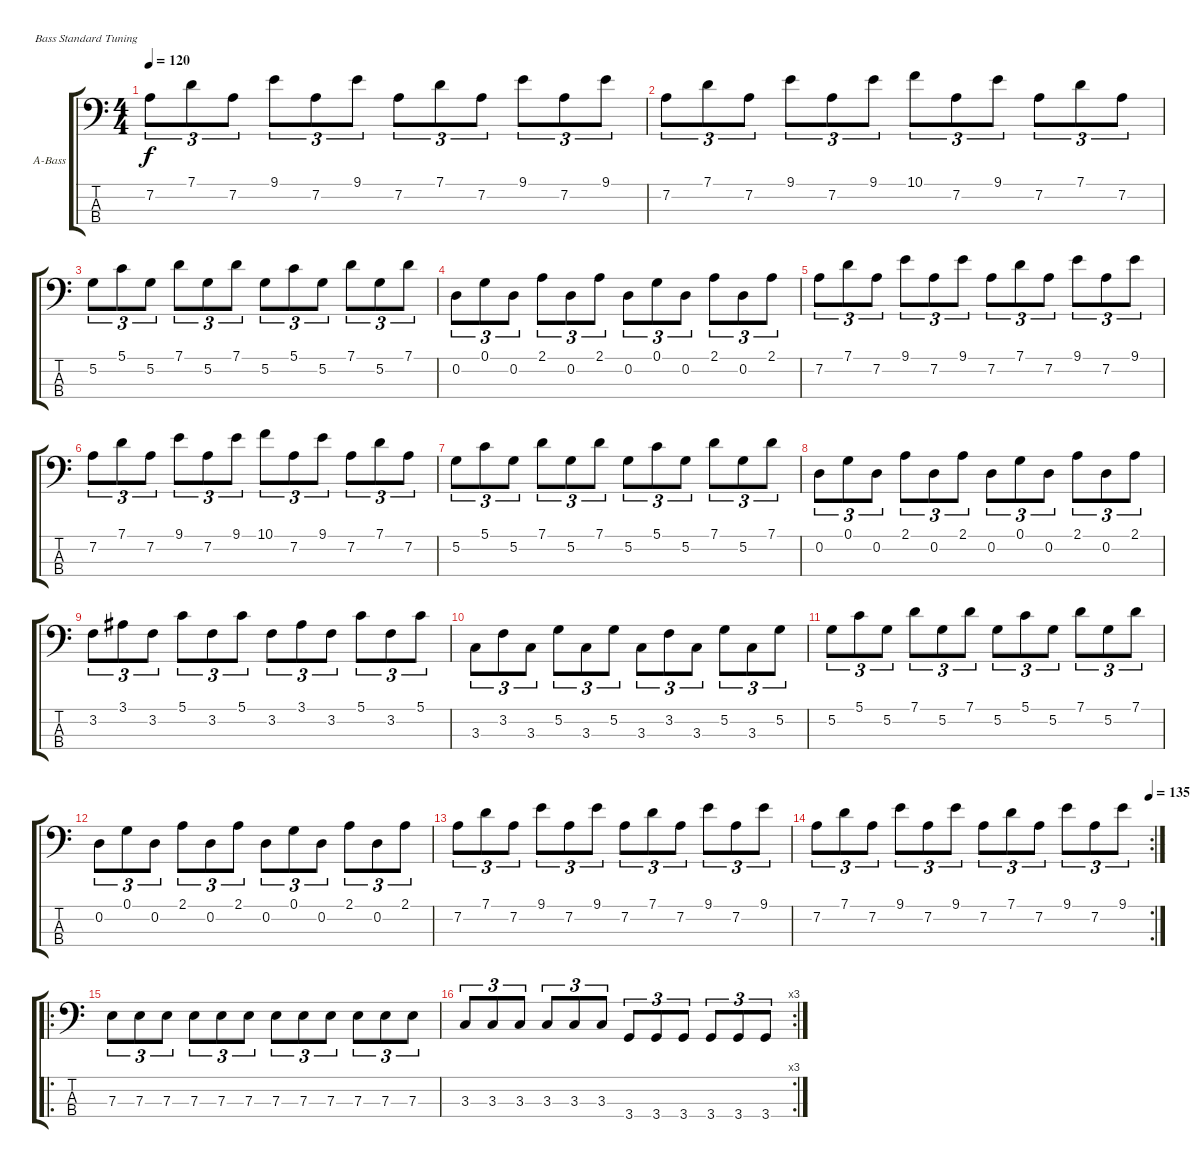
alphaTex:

\bracketExtendMode groupsimilarinstruments
\firstSystemTrackNameOrientation horizontal
\otherSystemsTrackNameOrientation horizontal
\track ("Acoustic Bass" "A-Bass") {instrument acousticbass}
\staff {score tabs}
\tuning (G2 D2 A1 E1)
\ts (4 4)
\tempo 120
\clef f4
\scale
0.312821
\ks c
7.2.8{tu (3 2) dy f} 7.1.8{tu (3 2)} 7.2.8{tu (3 2)} 9.1.8{tu (3 2)} 7.2.8{tu (3 2)} 9.1.8{tu (3 2)} 7.2.8{tu (3 2)} 7.1.8{tu (3 2)} 7.2.8{tu (3 2)} 9.1.8{tu (3 2)} 7.2.8{tu (3 2)} 9.1.8{tu (3 2)} |
\scale
0.333333 7.2.8{tu (3 2)} 7.1.8{tu (3 2)} 7.2.8{tu (3 2)} 9.1.8{tu (3 2)} 7.2.8{tu (3 2)} 9.1.8{tu (3 2)} 10.1.8{tu (3 2)} 7.2.8{tu (3 2)} 9.1.8{tu (3 2)} 7.2.8{tu (3 2)} 7.1.8{tu (3 2)} 7.2.8{tu (3 2)} |
\scale
0.333333 5.2.8{tu (3 2)} 5.1.8{tu (3 2)} 5.2.8{tu (3 2)} 7.1.8{tu (3 2)} 5.2.8{tu (3 2)} 7.1.8{tu (3 2)} 5.2.8{tu (3 2)} 5.1.8{tu (3 2)} 5.2.8{tu (3 2)} 7.1.8{tu (3 2)} 5.2.8{tu (3 2)} 7.1.8{tu (3 2)} |
\scale
0.333333 0.2.8{tu (3 2)} 0.1.8{tu (3 2)} 0.2.8{tu (3 2)} 2.1.8{tu (3 2)} 0.2.8{tu (3 2)} 2.1.8{tu (3 2)} 0.2.8{tu (3 2)} 0.1.8{tu (3 2)} 0.2.8{tu (3 2)} 2.1.8{tu (3 2)} 0.2.8{tu (3 2)} 2.1.8{tu (3 2)} |
\scale
0.333333 7.2.8{tu (3 2)} 7.1.8{tu (3 2)} 7.2.8{tu (3 2)} 9.1.8{tu (3 2)} 7.2.8{tu (3 2)} 9.1.8{tu (3 2)} 7.2.8{tu (3 2)} 7.1.8{tu (3 2)} 7.2.8{tu (3 2)} 9.1.8{tu (3 2)} 7.2.8{tu (3 2)} 9.1.8{tu (3 2)} |
\scale
0.333333 7.2.8{tu (3 2)} 7.1.8{tu (3 2)} 7.2.8{tu (3 2)} 9.1.8{tu (3 2)} 7.2.8{tu (3 2)} 9.1.8{tu (3 2)} 10.1.8{tu (3 2)} 7.2.8{tu (3 2)} 9.1.8{tu (3 2)} 7.2.8{tu (3 2)} 7.1.8{tu (3 2)} 7.2.8{tu (3 2)} |
\scale
0.333333 5.2.8{tu (3 2)} 5.1.8{tu (3 2)} 5.2.8{tu (3 2)} 7.1.8{tu (3 2)} 5.2.8{tu (3 2)} 7.1.8{tu (3 2)} 5.2.8{tu (3 2)} 5.1.8{tu (3 2)} 5.2.8{tu (3 2)} 7.1.8{tu (3 2)} 5.2.8{tu (3 2)} 7.1.8{tu (3 2)} |
\scale
0.333333 0.2.8{tu (3 2)} 0.1.8{tu (3 2)} 0.2.8{tu (3 2)} 2.1.8{tu (3 2)} 0.2.8{tu (3 2)} 2.1.8{tu (3 2)} 0.2.8{tu (3 2)} 0.1.8{tu (3 2)} 0.2.8{tu (3 2)} 2.1.8{tu (3 2)} 0.2.8{tu (3 2)} 2.1.8{tu (3 2)} |
\scale
0.333333 3.2.8{tu (3 2)} 3.1.8{tu (3 2)} 3.2.8{tu (3 2)} 5.1.8{tu (3 2)} 3.2.8{tu (3 2)} 5.1.8{tu (3 2)} 3.2.8{tu (3 2)} 3.1.8{tu (3 2)} 3.2.8{tu (3 2)} 5.1.8{tu (3 2)} 3.2.8{tu (3 2)} 5.1.8{tu (3 2)} |
\scale
0.333333 3.3.8{tu (3 2)} 3.2.8{tu (3 2)} 3.3.8{tu (3 2)} 5.2.8{tu (3 2)} 3.3.8{tu (3 2)} 5.2.8{tu (3 2)} 3.3.8{tu (3 2)} 3.2.8{tu (3 2)} 3.3.8{tu (3 2)} 5.2.8{tu (3 2)} 3.3.8{tu (3 2)} 5.2.8{tu (3 2)} |
\scale
0.333333 5.2.8{tu (3 2)} 5.1.8{tu (3 2)} 5.2.8{tu (3 2)} 7.1.8{tu (3 2)} 5.2.8{tu (3 2)} 7.1.8{tu (3 2)} 5.2.8{tu (3 2)} 5.1.8{tu (3 2)} 5.2.8{tu (3 2)} 7.1.8{tu (3 2)} 5.2.8{tu (3 2)} 7.1.8{tu (3 2)} |
\scale
0.333333 0.2.8{tu (3 2)} 0.1.8{tu (3 2)} 0.2.8{tu (3 2)} 2.1.8{tu (3 2)} 0.2.8{tu (3 2)} 2.1.8{tu (3 2)} 0.2.8{tu (3 2)} 0.1.8{tu (3 2)} 0.2.8{tu (3 2)} 2.1.8{tu (3 2)} 0.2.8{tu (3 2)} 2.1.8{tu (3 2)} |
\scale
0.333333 7.2.8{tu (3 2)} 7.1.8{tu (3 2)} 7.2.8{tu (3 2)} 9.1.8{tu (3 2)} 7.2.8{tu (3 2)} 9.1.8{tu (3 2)} 7.2.8{tu (3 2)} 7.1.8{tu (3 2)} 7.2.8{tu (3 2)} 9.1.8{tu (3 2)} 7.2.8{tu (3 2)} 9.1.8{tu (3 2)} |
\rc 2
\tempo (135 1)
\scale
0.323671 7.2.8{tu (3 2)} 7.1.8{tu (3 2)} 7.2.8{tu (3 2)} 9.1.8{tu (3 2)} 7.2.8{tu (3 2)} 9.1.8{tu (3 2)} 7.2.8{tu (3 2)} 7.1.8{tu (3 2)} 7.2.8{tu (3 2)} 9.1.8{tu (3 2)} 7.2.8{tu (3 2)} 9.1.8{tu (3 2)} |
\ro
\scale
0.352657 7.3.8{tu (3 2)} 7.3.8{tu (3 2)} 7.3.8{tu (3 2)} 7.3.8{tu (3 2)} 7.3.8{tu (3 2)} 7.3.8{tu (3 2)} 7.3.8{tu (3 2)} 7.3.8{tu (3 2)} 7.3.8{tu (3 2)} 7.3.8{tu (3 2)} 7.3.8{tu (3 2)} 7.3.8{tu (3 2)} |
\rc 3
\scale
0.323671 3.3.8{tu (3 2)} 3.3.8{tu (3 2)} 3.3.8{tu (3 2)} 3.3.8{tu (3 2)} 3.3.8{tu (3 2)} 3.3.8{tu (3 2)} 3.4.8{tu (3 2)} 3.4.8{tu (3 2)} 3.4.8{tu (3 2)} 3.4.8{tu (3 2)} 3.4.8{tu (3 2)} 3.4.8{tu (3 2)}
